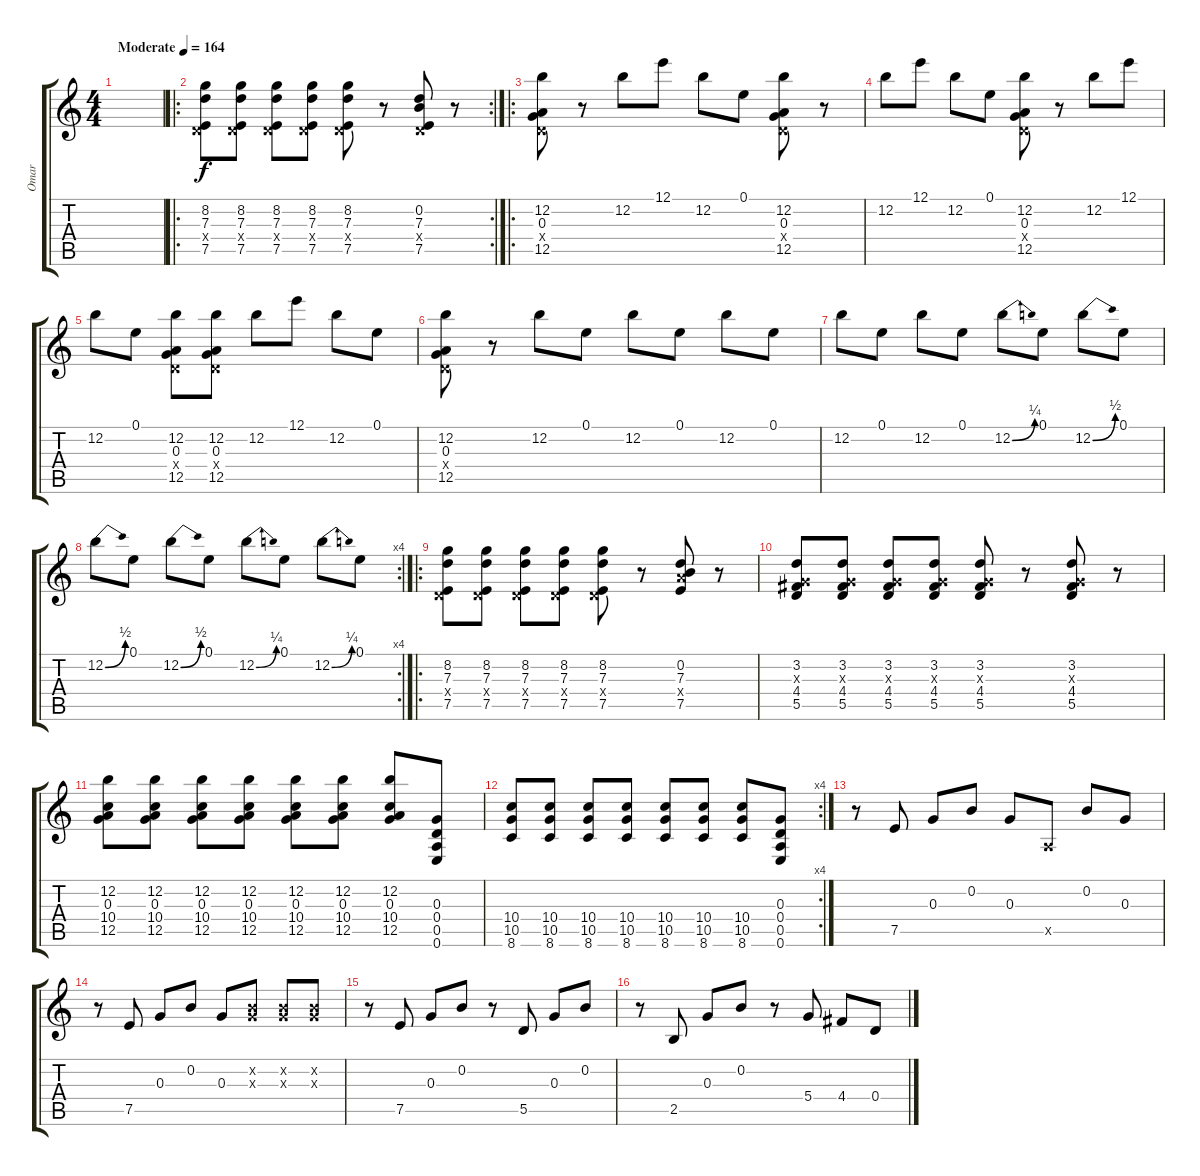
\track ("Omar" "Omar") {instrument overdrivenguitar}
\staff {score tabs}
\tuning (E4 B3 G3 D3 A2 E2) {hide}
\ts (4 4)
\tempo (164 "Moderate")
\clef g2
\ks c
|
\ro
\rc 2
(8.2 7.3 0.4{x} 7.5).8 (8.2 7.3 0.4{x} 7.5).8 (8.2 7.3 0.4{x} 7.5).8 (8.2 7.3 0.4{x} 7.5).8 (8.2 7.3 0.4{x} 7.5).8 r.8 (0.2 7.3 0.4{x} 7.5).8 r.8 |
\ro
(12.2 0.3 0.4{x} 12.5).8 r.8 12.2.8 12.1.8 12.2.8 0.1.8 (12.2 0.3 0.4{x} 12.5).8 r.8 |
12.2.8 12.1.8 12.2.8 0.1.8 (12.2 0.3 0.4{x} 12.5).8 r.8 12.2.8 12.1.8 |
12.2.8 0.1.8 (12.2 0.3 0.4{x} 12.5).8 (12.2 0.3 0.4{x} 12.5).8 12.2.8 12.1.8 12.2.8 0.1.8 |
(12.2 0.3 0.4{x} 12.5).8 r.8 12.2.8 0.1.8 12.2.8 0.1.8 12.2.8 0.1.8 |
12.2.8 0.1.8 12.2.8 0.1.8 12.2{be (bend 0 0 60 1)}.8 0.1.8 12.2{be (bend 0 0 60 2)}.8 0.1.8 |
\rc 4
12.2{be (bend 0 0 60 2)}.8 0.1.8 12.2{be (bend 0 0 60 2)}.8 0.1.8 12.2{be (bend 0 0 60 1)}.8 0.1.8 12.2{be (bend 0 0 60 1)}.8 0.1.8 |
\ro
(8.2 7.3 0.4{x} 7.5).8 (8.2 7.3 0.4{x} 7.5).8 (8.2 7.3 0.4{x} 7.5).8 (8.2 7.3 0.4{x} 7.5).8 (8.2 7.3 0.4{x} 7.5).8 r.8 (0.2 7.3 7.4{x} 7.5).8 r.8 |
(3.2 0.3{x} 4.4 5.5).8 (3.2 0.3{x} 4.4 5.5).8 (3.2 0.3{x} 4.4 5.5).8 (3.2 0.3{x} 4.4 5.5).8 (3.2 0.3{x} 4.4 5.5).8 r.8 (3.2 0.3{x} 4.4 5.5).8 r.8 |
(12.2 0.3 10.4 12.5).8 (12.2 0.3 10.4 12.5).8 (12.2 0.3 10.4 12.5).8 (12.2 0.3 10.4 12.5).8 (12.2 0.3 10.4 12.5).8 (12.2 0.3 10.4 12.5).8 (12.2 0.3 10.4 12.5).8 (0.3 0.4 0.5 0.6).8 |
\rc 4
(10.4 10.5 8.6).8 (10.4 10.5 8.6).8 (10.4 10.5 8.6).8 (10.4 10.5 8.6).8 (10.4 10.5 8.6).8 (10.4 10.5 8.6).8 (10.4 10.5 8.6).8 (0.3 0.4 0.5 0.6).8 |
r.8 7.5.8 0.3.8 0.2.8 0.3.8 0.5{x}.8 0.2.8 0.3.8 |
r.8 7.5.8 0.3.8 0.2.8 0.3.8 (0.2{x} 0.3{x}).8 (0.2{x} 0.3{x}).8 (0.2{x} 0.3{x}).8 |
r.8 7.5.8 0.3.8 0.2.8 r.8 5.5.8 0.3.8 0.2.8 |
r.8 2.5.8 0.3.8 0.2.8 r.8 5.4.8 4.4.8 0.4.8
